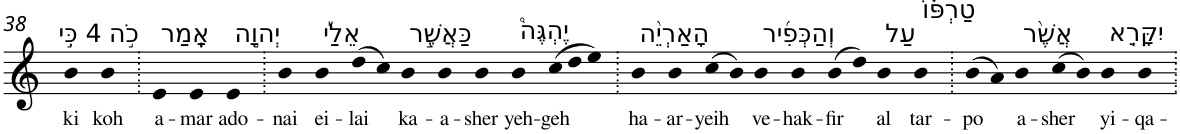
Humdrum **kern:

**kern	**text
*part1	*part1
*staff1	*staff1
*I"Piano	*
*I'Pno	*
!!LO:PB:g=z
*clefG2	*
*k[]	*
=38	=38
!LO:TX:a:t=4 כִּ֣י	!
!	!LO:LY:b
4b	ki
!LO:TX:a:t=כֹ֣ה	!
!	!LO:LY:b
4b	koh
=39.	=39.
!LO:TX:a:t=אָֽמַר	!
!	!LO:LY:b
4e	a-
!	!LO:LY:b
4e	-mar
!LO:TX:a:t=יְהוָ֣ה	!
!	!LO:LY:b
4e	ado-
=40.	=40.
!	!LO:LY:b
4b	-nai
!LO:TX:a:t=אֵלַ֡י	!
!	!LO:LY:b
4b	ei-
!	!LO:LY:b
(8dd	-lai
8cc)	.
!LO:TX:a:t=כַּאֲשֶׁ֣ר	!
!	!LO:LY:b
4b	ka-
!	!LO:LY:b
4b	-a-
!	!LO:LY:b
4b	-sher
!LO:TX:a:t=יֶהְגֶּה֩	!
!	!LO:LY:b
4b	yeh-
!	!LO:LY:b
(12cc	-geh
12dd	.
12ee)	.
=41.	=41.
!LO:TX:a:t=הָאַרְיֵ֨ה	!
!	!LO:LY:b
4b	ha-
!	!LO:LY:b
4b	-ar-
!	!LO:LY:b
(8cc	-yeih
8b)	.
!LO:TX:a:t=וְהַכְּפִ֜יר	!
!	!LO:LY:b
4b	ve-
!	!LO:LY:b
4b	-hak-
!	!LO:LY:b
(8b	-fir
8dd)	.
!LO:TX:a:t=עַל	!
!	!LO:LY:b
4b	al
!LO:TX:a:t=טַרְפּ֗וֹ	!
!	!LO:LY:b
4b	tar-
=42.	=42.
!	!LO:LY:b
(8b	-po
8a)	.
!LO:TX:a:t=אֲשֶׁ֨ר	!
!	!LO:LY:b
4b	a-
!	!LO:LY:b
(8cc	-sher
8b)	.
!LO:TX:a:t=יִקָּרֵ֤א	!
!	!LO:LY:b
4b	yi-
!	!LO:LY:b
4b	-qa-
=.	=.
*-	*-
